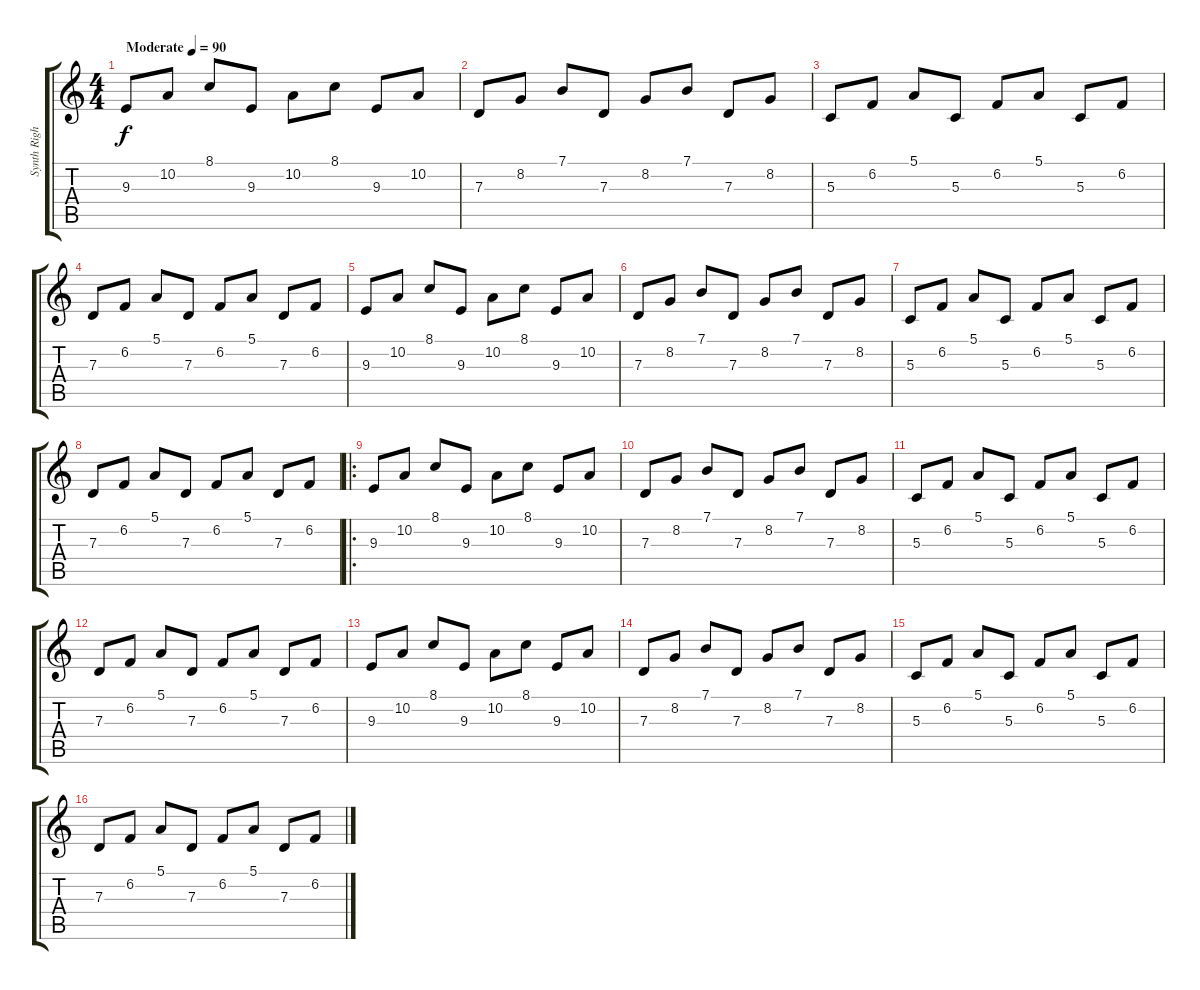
\track ("Synth Right" "Synth Righ") {instrument pad3polysynth}
\staff {score tabs}
\tuning (E4 B3 G3 D3 A2 E2) {hide}
\ts (4 4)
\tempo (90 "Moderate")
\clef g2
\ks c
9.3.8{dy f instrument pad3polysynth} 10.2.8 8.1.8 9.3.8 10.2.8 8.1.8 9.3.8 10.2.8 |
7.3.8 8.2.8 7.1.8 7.3.8 8.2.8 7.1.8 7.3.8 8.2.8 |
5.3.8 6.2.8 5.1.8 5.3.8 6.2.8 5.1.8 5.3.8 6.2.8 |
7.3.8 6.2.8 5.1.8 7.3.8 6.2.8 5.1.8 7.3.8 6.2.8 |
9.3.8 10.2.8 8.1.8 9.3.8 10.2.8 8.1.8 9.3.8 10.2.8 |
7.3.8 8.2.8 7.1.8 7.3.8 8.2.8 7.1.8 7.3.8 8.2.8 |
5.3.8 6.2.8 5.1.8 5.3.8 6.2.8 5.1.8 5.3.8 6.2.8 |
7.3.8 6.2.8 5.1.8 7.3.8 6.2.8 5.1.8 7.3.8 6.2.8 |
\ro
9.3.8 10.2.8 8.1.8 9.3.8 10.2.8 8.1.8 9.3.8 10.2.8 |
7.3.8 8.2.8 7.1.8 7.3.8 8.2.8 7.1.8 7.3.8 8.2.8 |
5.3.8 6.2.8 5.1.8 5.3.8 6.2.8 5.1.8 5.3.8 6.2.8 |
7.3.8 6.2.8 5.1.8 7.3.8 6.2.8 5.1.8 7.3.8 6.2.8 |
9.3.8 10.2.8 8.1.8 9.3.8 10.2.8 8.1.8 9.3.8 10.2.8 |
7.3.8 8.2.8 7.1.8 7.3.8 8.2.8 7.1.8 7.3.8 8.2.8 |
5.3.8 6.2.8 5.1.8 5.3.8 6.2.8 5.1.8 5.3.8 6.2.8 |
7.3.8 6.2.8 5.1.8 7.3.8 6.2.8 5.1.8 7.3.8 6.2.8
